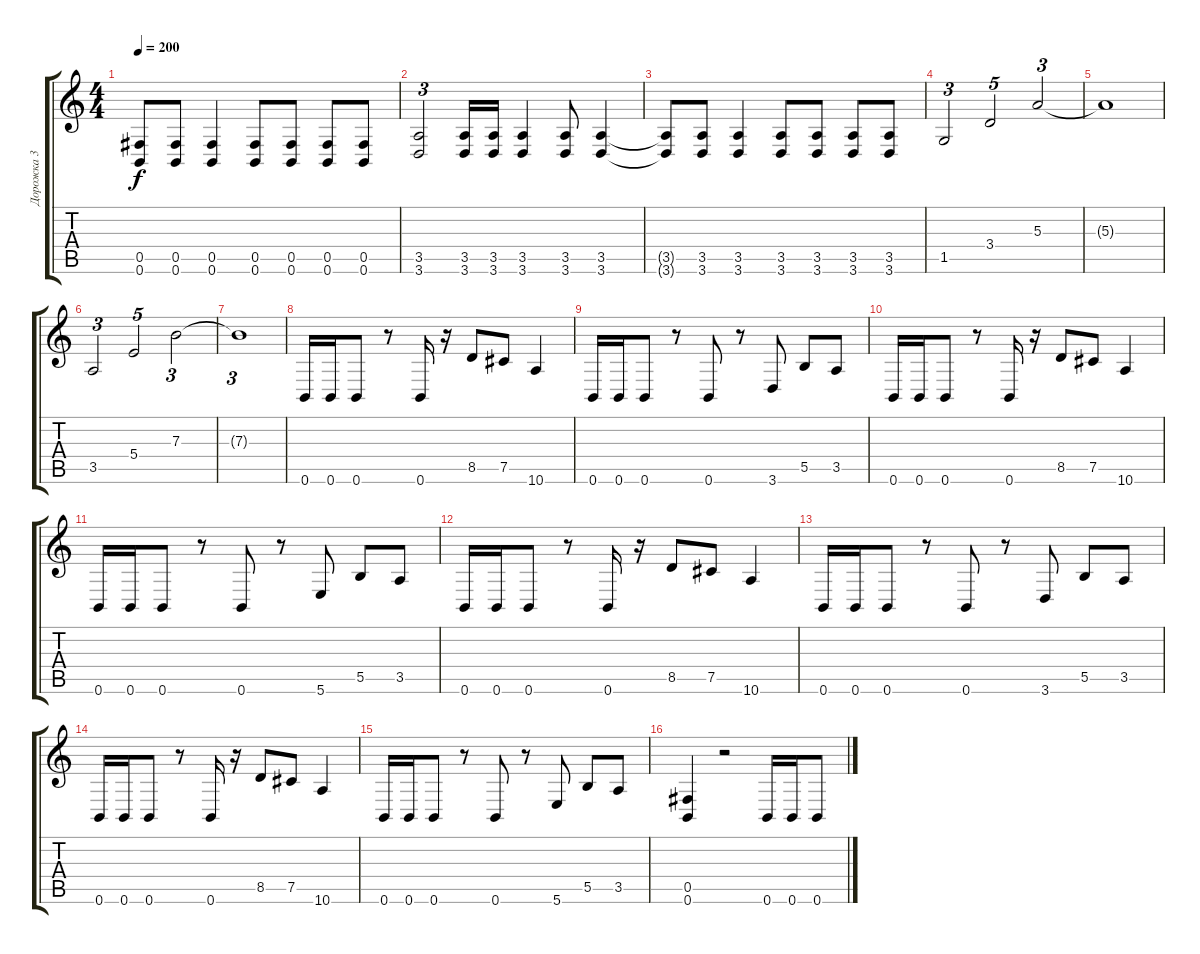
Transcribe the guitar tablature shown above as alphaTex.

\track ("Дорожка 3" "Дорожка 3") {instrument distortionguitar}
\staff {score tabs}
\tuning (Db4 Ab3 E3 B2 Gb2 B1) {hide}
\ts (4 4)
\tempo 200
\clef g2
\ks c
(0.5{t} 0.6{t}).8{dy f} (0.5 0.6).8 (0.5 0.6).4 (0.5 0.6).8 (0.5 0.6).8 (0.5 0.6).8 (0.5 0.6).8 |
(3.5 3.6).2{tu (3 2)} (3.5 3.6).16 (3.5 3.6).16 (3.5 3.6).4 (3.5 3.6).8 (3.5 3.6).4 |
(3.5{t} 3.6{t}).8 (3.5 3.6).8 (3.5 3.6).4 (3.5 3.6).8 (3.5 3.6).8 (3.5 3.6).8 (3.5 3.6).8 |
1.5.2{tu (3 2)} 3.4.2{tu (5 4)} 5.3.2{tu (3 2)} |
5.3{t}.1 |
3.5.2{tu (3 2)} 5.4.2{tu (5 4)} 7.3.2{tu (3 2)} |
7.3{t}.1{tu (3 2)} |
0.6.16 0.6.16 0.6.8 r.8 0.6.16 r.16 8.5.8 7.5.8 10.6.4 |
0.6.16 0.6.16 0.6.8 r.8 0.6.8 r.8 3.6.8 5.5.8 3.5.8 |
0.6.16 0.6.16 0.6.8 r.8 0.6.16 r.16 8.5.8 7.5.8 10.6.4 |
0.6.16 0.6.16 0.6.8 r.8 0.6.8 r.8 5.6.8 5.5.8 3.5.8 |
0.6.16 0.6.16 0.6.8 r.8 0.6.16 r.16 8.5.8 7.5.8 10.6.4 |
0.6.16 0.6.16 0.6.8 r.8 0.6.8 r.8 3.6.8 5.5.8 3.5.8 |
0.6.16 0.6.16 0.6.8 r.8 0.6.16 r.16 8.5.8 7.5.8 10.6.4 |
0.6.16 0.6.16 0.6.8 r.8 0.6.8 r.8 5.6.8 5.5.8 3.5.8 |
(0.5 0.6).4 r.2 0.6.16 0.6.16 0.6.8
